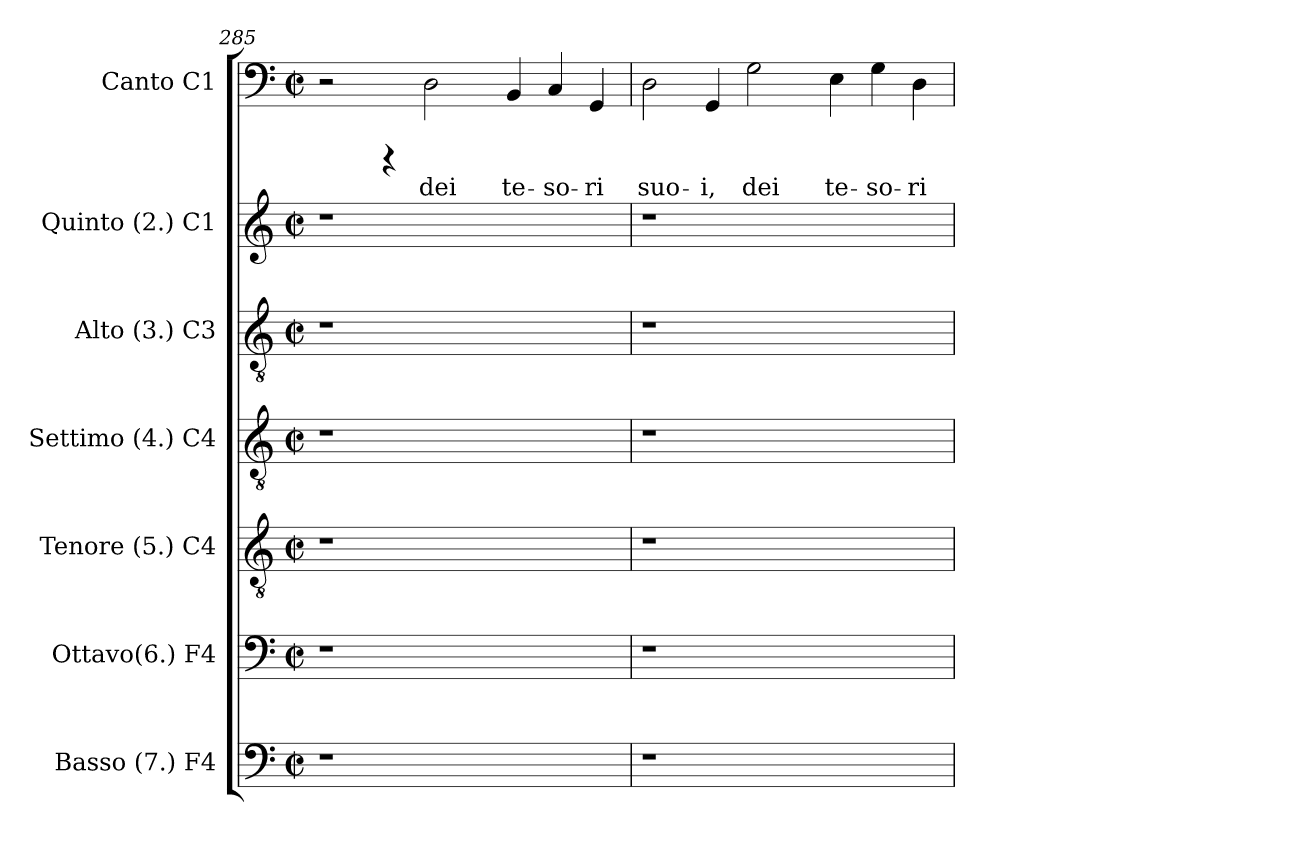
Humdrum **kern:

**kern	**kern	**kern	**kern	**kern	**kern	**kern	**text
*part7	*part6	*part5	*part4	*part3	*part2	*part1	*part1
*staff7	*staff6	*staff5	*staff4	*staff3	*staff2	*staff1	*staff1
*I"Basso (7.)  F4	*I"Ottavo(6.)  F4	*I"Tenore (5.)  C4	*I"Settimo (4.)  C4	*I"Alto (3.)  C3	*I"Quinto (2.)  C1	*I"Canto  C1	*
*	*	*I'T	*	*I'A	*	*I'C	*
*clefF4	*clefF4	*clefGv2	*clefGv2	*clefGv2	*clefG2	*clefF4	*
*k[]	*k[]	*k[]	*k[]	*k[]	*k[]	*k[]	*
*C:	*C:	*C:	*C:	*C:	*C:	*C:	*
*M2/2	*M2/2	*M2/2	*M2/2	*M2/2	*M2/2	*M2/2	*
*met(c|)	*met(c|)	*met(c|)	*met(c|)	*met(c|)	*met(c|)	*met(c|)	*
=285	=285	=285	=285	=285	=285	=285	=285
1r	1r	1r	1r	1r	1r	2r	.
.	.	.	.	.	.	4rCCC	.
!	!	!	!	!	!	!	!LO:LY:b:cj
.	.	.	.	.	.	2D\	dei
1ryy	1ryy	1ryy	1ryy	1ryy	1ryy	.	.
!	!	!	!	!	!	!	!LO:LY:b:cj
.	.	.	.	.	.	4BB/	te-
!	!	!	!	!	!	!	!LO:LY:b:cj
.	.	.	.	.	.	4C/	-so-
!	!	!	!	!	!	!	!LO:LY:b:cj
.	.	.	.	.	.	4GG/	-ri
=286	=286	=286	=286	=286	=286	=286	=286
!	!	!	!	!	!	!	!LO:LY:b:cj
1r	1r	1r	1r	1r	1r	2D\	suo-
!	!	!	!	!	!	!	!LO:LY:b:cj
.	.	.	.	.	.	4GG/	-i,
!	!	!	!	!	!	!	!LO:LY:b:cj
.	.	.	.	.	.	2G\	dei
1ryy	1ryy	1ryy	1ryy	1ryy	1ryy	.	.
!	!	!	!	!	!	!	!LO:LY:b:cj
.	.	.	.	.	.	4E\	te-
!	!	!	!	!	!	!	!LO:LY:b:cj
.	.	.	.	.	.	4G\	-so-
!	!	!	!	!	!	!	!LO:LY:b:cj
.	.	.	.	.	.	4D\	-ri
=	=	=	=	=	=	=	=
*-	*-	*-	*-	*-	*-	*-	*-
